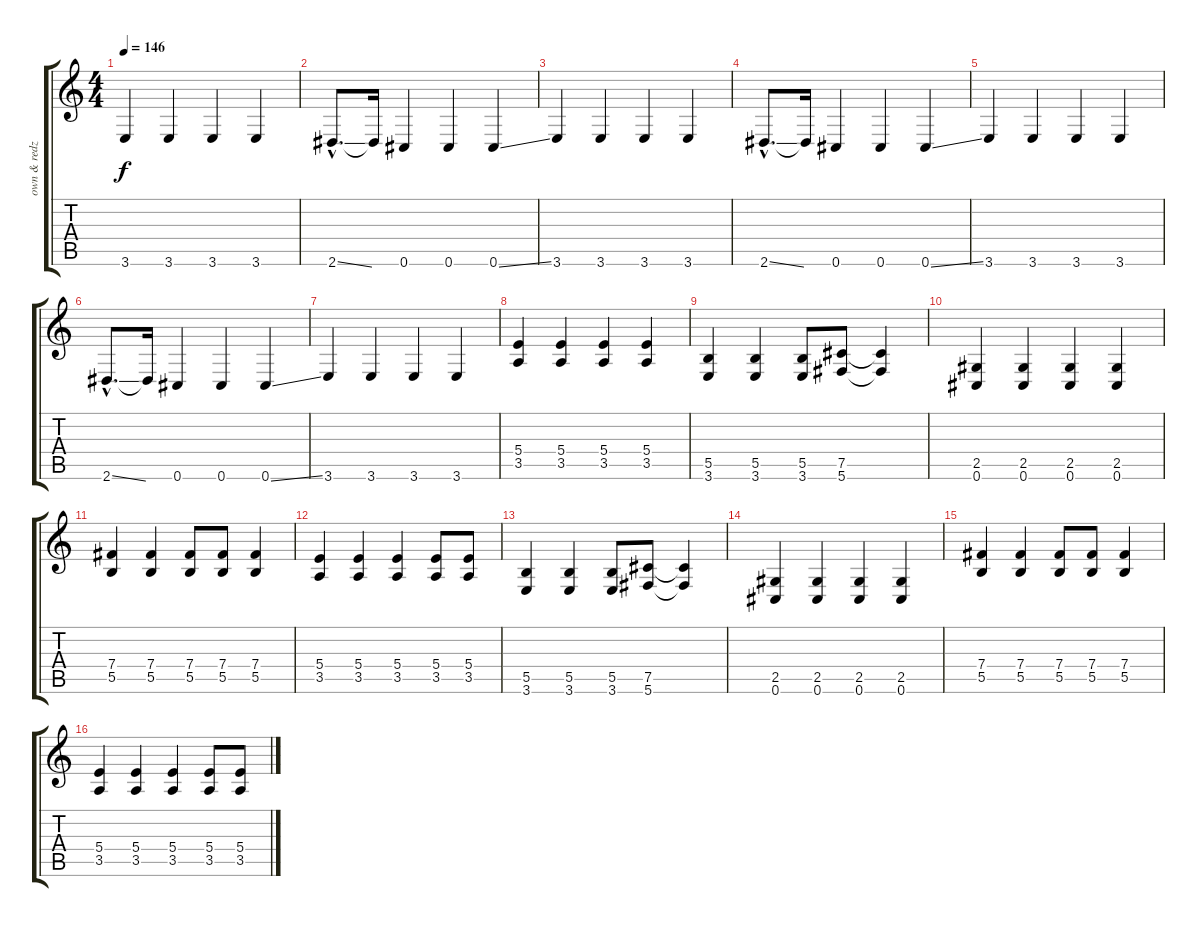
\track ("own & redz" "own & redz") {instrument distortionguitar}
\staff {score tabs}
\tuning (Db4 Ab3 E3 B2 Gb2 Db2) {hide}
\ts (4 4)
\tempo 146
\clef g2
\ks c
3.6.4{dy f} 3.6.4 3.6.4 3.6.4 |
2.6{ss hac}.8{d} 2.6{t}.16 0.6.4 0.6.4 0.6{ss}.4 |
3.6.4 3.6.4 3.6.4 3.6.4 |
2.6{ss hac}.8{d} 2.6{t}.16 0.6.4 0.6.4 0.6{ss}.4 |
3.6.4 3.6.4 3.6.4 3.6.4 |
2.6{ss hac}.8{d} 2.6{t}.16 0.6.4 0.6.4 0.6{ss}.4 |
3.6.4 3.6.4 3.6.4 3.6.4 |
(5.4 3.5).4 (5.4 3.5).4 (5.4 3.5).4 (5.4 3.5).4 |
(5.5 3.6).4 (5.5 3.6).4 (5.5 3.6).8 (7.5 5.6).8 (7.5{t} 5.6{t}).4 |
(2.5 0.6).4 (2.5 0.6).4 (2.5 0.6).4 (2.5 0.6).4 |
(7.4 5.5).4 (7.4 5.5).4 (7.4 5.5).8 (7.4 5.5).8 (7.4 5.5).4 |
(5.4 3.5).4 (5.4 3.5).4 (5.4 3.5).4 (5.4 3.5).8 (5.4 3.5).8 |
(5.5 3.6).4 (5.5 3.6).4 (5.5 3.6).8 (7.5 5.6).8 (7.5{t} 5.6{t}).4 |
(2.5 0.6).4 (2.5 0.6).4 (2.5 0.6).4 (2.5 0.6).4 |
(7.4 5.5).4 (7.4 5.5).4 (7.4 5.5).8 (7.4 5.5).8 (7.4 5.5).4 |
(5.4 3.5).4 (5.4 3.5).4 (5.4 3.5).4 (5.4 3.5).8 (5.4 3.5).8
